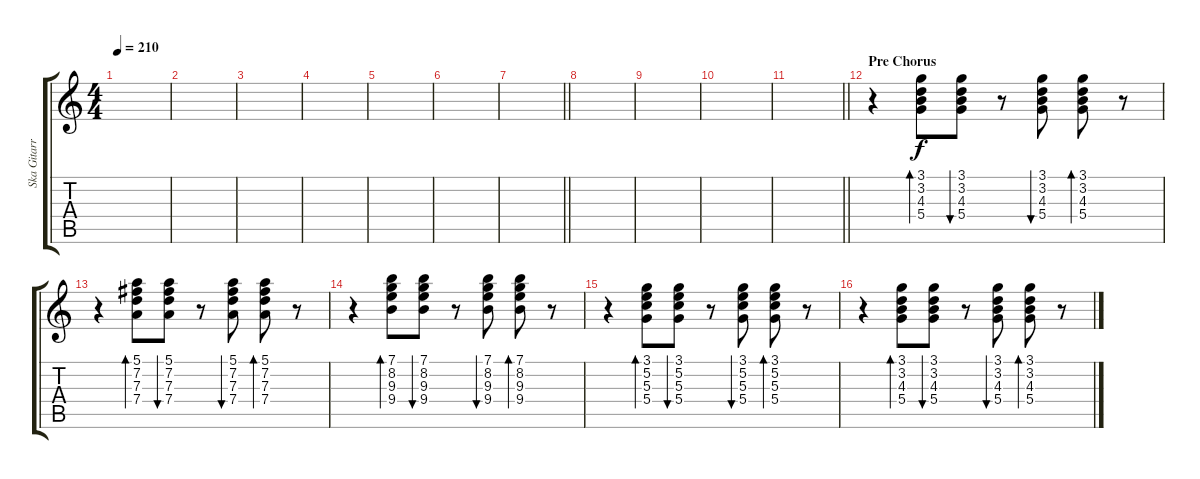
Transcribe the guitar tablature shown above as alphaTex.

\track ("Ska Gitarre" "Ska Gitarr") {instrument electricguitarclean}
\staff {score tabs}
\tuning (E4 B3 G3 D3 A2 E2) {hide}
\ts (4 4)
\tempo 210
\clef g2
\ks c
|
|
|
|
|
|
\barLineRight lightlight
|
\section ("" "")
|
|
|
\barLineRight lightlight
|
\section ("" "Pre Chorus")
r.4 (3.1 3.2 4.3 5.4).8{bd 60} (3.1 3.2 4.3 5.4).8{bu 60} r.8 (3.1 3.2 4.3 5.4).8{bu 60} (3.1 3.2 4.3 5.4).8{bd 60} r.8 |
r.4 (5.1 7.2 7.3 7.4).8{bd 60} (5.1 7.2 7.3 7.4).8{bu 60} r.8 (5.1 7.2 7.3 7.4).8{bu 60} (5.1 7.2 7.3 7.4).8{bd 60} r.8 |
r.4 (7.1 8.2 9.3 9.4).8{bd 60} (7.1 8.2 9.3 9.4).8{bu 60} r.8 (7.1 8.2 9.3 9.4).8{bu 60} (7.1 8.2 9.3 9.4).8{bd 60} r.8 |
r.4 (3.1 5.2 5.3 5.4).8{bd 60} (3.1 5.2 5.3 5.4).8{bu 60} r.8 (3.1 5.2 5.3 5.4).8{bu 60} (3.1 5.2 5.3 5.4).8{bd 60} r.8 |
r.4 (3.1 3.2 4.3 5.4).8{bd 60} (3.1 3.2 4.3 5.4).8{bu 60} r.8 (3.1 3.2 4.3 5.4).8{bu 60} (3.1 3.2 4.3 5.4).8{bd 60} r.8
